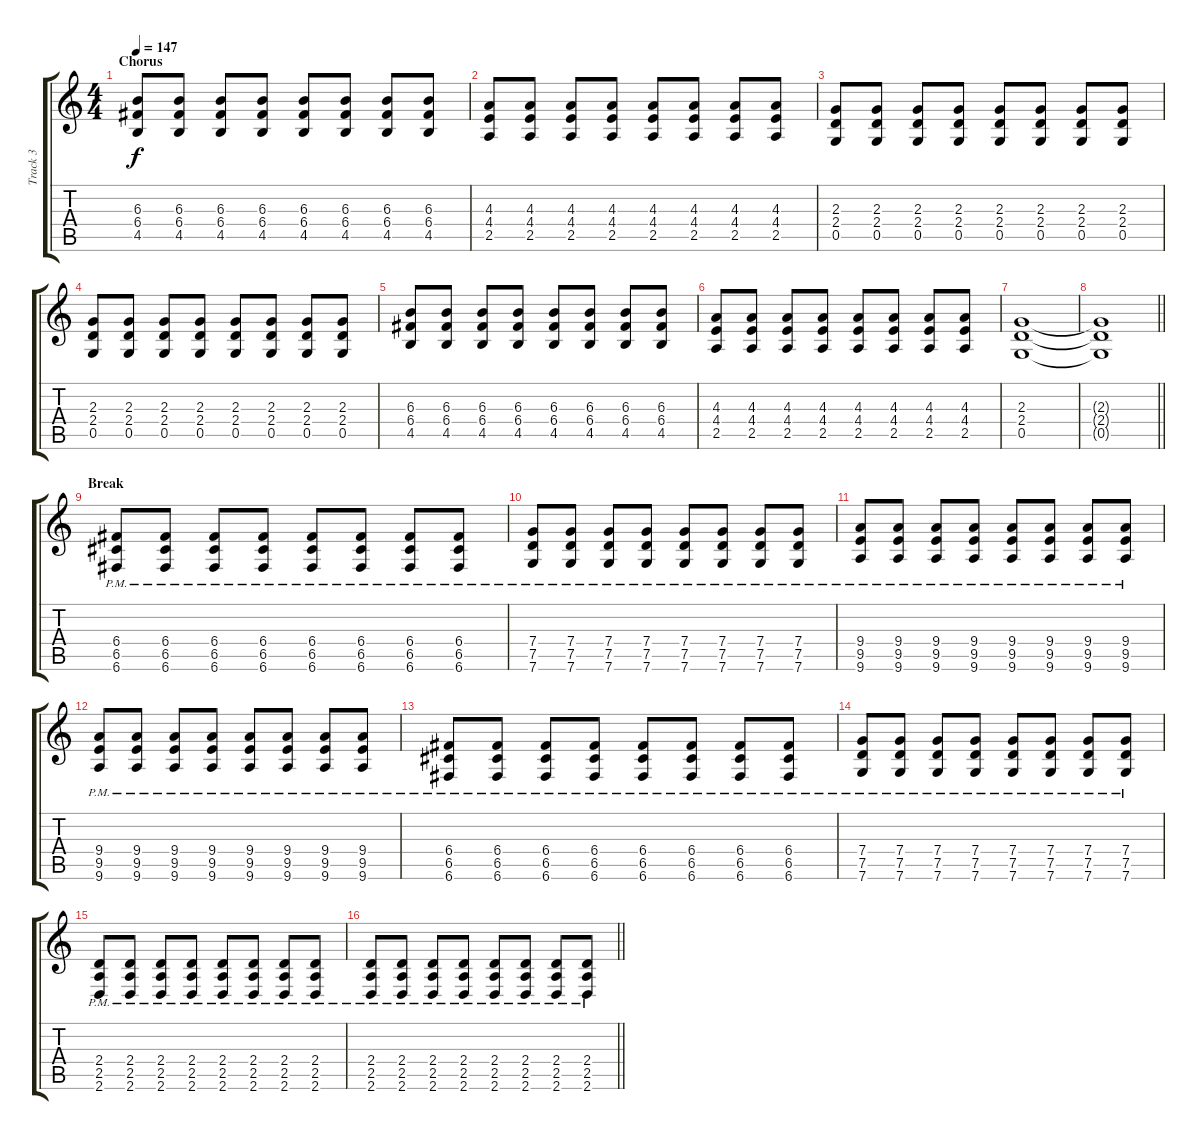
\track ("Track 3" "Track 3") {instrument distortionguitar}
\staff {score tabs}
\tuning (D4 A3 F3 C3 G2 C2) {hide}
\ts (4 4)
\section ("" "Chorus")
\tempo 147
\clef g2
\ks c
(6.3 6.4 4.5).8{dy f} (6.3 6.4 4.5).8 (6.3 6.4 4.5).8 (6.3 6.4 4.5).8 (6.3 6.4 4.5).8 (6.3 6.4 4.5).8 (6.3 6.4 4.5).8 (6.3 6.4 4.5).8 |
(4.3 4.4 2.5).8 (4.3 4.4 2.5).8 (4.3 4.4 2.5).8 (4.3 4.4 2.5).8 (4.3 4.4 2.5).8 (4.3 4.4 2.5).8 (4.3 4.4 2.5).8 (4.3 4.4 2.5).8 |
(2.3 2.4 0.5).8 (2.3 2.4 0.5).8 (2.3 2.4 0.5).8 (2.3 2.4 0.5).8 (2.3 2.4 0.5).8 (2.3 2.4 0.5).8 (2.3 2.4 0.5).8 (2.3 2.4 0.5).8 |
(2.3 2.4 0.5).8 (2.3 2.4 0.5).8 (2.3 2.4 0.5).8 (2.3 2.4 0.5).8 (2.3 2.4 0.5).8 (2.3 2.4 0.5).8 (2.3 2.4 0.5).8 (2.3 2.4 0.5).8 |
(6.3 6.4 4.5).8 (6.3 6.4 4.5).8 (6.3 6.4 4.5).8 (6.3 6.4 4.5).8 (6.3 6.4 4.5).8 (6.3 6.4 4.5).8 (6.3 6.4 4.5).8 (6.3 6.4 4.5).8 |
(4.3 4.4 2.5).8 (4.3 4.4 2.5).8 (4.3 4.4 2.5).8 (4.3 4.4 2.5).8 (4.3 4.4 2.5).8 (4.3 4.4 2.5).8 (4.3 4.4 2.5).8 (4.3 4.4 2.5).8 |
(2.3 2.4 0.5).1 |
\barLineRight lightlight
(2.3{t} 2.4{t} 0.5{t}).1 |
\section ("" "Break")
(6.4{pm} 6.5{pm} 6.6{pm}).8 (6.4{pm} 6.5{pm} 6.6{pm}).8 (6.4{pm} 6.5{pm} 6.6{pm}).8 (6.4{pm} 6.5{pm} 6.6{pm}).8 (6.4{pm} 6.5{pm} 6.6{pm}).8 (6.4{pm} 6.5{pm} 6.6{pm}).8 (6.4{pm} 6.5{pm} 6.6{pm}).8 (6.4{pm} 6.5{pm} 6.6{pm}).8 |
(7.4{pm} 7.5{pm} 7.6{pm}).8 (7.4{pm} 7.5{pm} 7.6{pm}).8 (7.4{pm} 7.5{pm} 7.6{pm}).8 (7.4{pm} 7.5{pm} 7.6{pm}).8 (7.4{pm} 7.5{pm} 7.6{pm}).8 (7.4{pm} 7.5{pm} 7.6{pm}).8 (7.4{pm} 7.5{pm} 7.6{pm}).8 (7.4{pm} 7.5{pm} 7.6{pm}).8 |
(9.4{pm} 9.5{pm} 9.6{pm}).8 (9.4{pm} 9.5{pm} 9.6{pm}).8 (9.4{pm} 9.5{pm} 9.6{pm}).8 (9.4{pm} 9.5{pm} 9.6{pm}).8 (9.4{pm} 9.5{pm} 9.6{pm}).8 (9.4{pm} 9.5{pm} 9.6{pm}).8 (9.4{pm} 9.5{pm} 9.6{pm}).8 (9.4{pm} 9.5{pm} 9.6{pm}).8 |
(9.4{pm} 9.5{pm} 9.6{pm}).8 (9.4{pm} 9.5{pm} 9.6{pm}).8 (9.4{pm} 9.5{pm} 9.6{pm}).8 (9.4{pm} 9.5{pm} 9.6{pm}).8 (9.4{pm} 9.5{pm} 9.6{pm}).8 (9.4{pm} 9.5{pm} 9.6{pm}).8 (9.4{pm} 9.5{pm} 9.6{pm}).8 (9.4{pm} 9.5{pm} 9.6{pm}).8 |
(6.4{pm} 6.5{pm} 6.6{pm}).8 (6.4{pm} 6.5{pm} 6.6{pm}).8 (6.4{pm} 6.5{pm} 6.6{pm}).8 (6.4{pm} 6.5{pm} 6.6{pm}).8 (6.4{pm} 6.5{pm} 6.6{pm}).8 (6.4{pm} 6.5{pm} 6.6{pm}).8 (6.4{pm} 6.5{pm} 6.6{pm}).8 (6.4{pm} 6.5{pm} 6.6{pm}).8 |
(7.4{pm} 7.5{pm} 7.6{pm}).8 (7.4{pm} 7.5{pm} 7.6{pm}).8 (7.4{pm} 7.5{pm} 7.6{pm}).8 (7.4{pm} 7.5{pm} 7.6{pm}).8 (7.4{pm} 7.5{pm} 7.6{pm}).8 (7.4{pm} 7.5{pm} 7.6{pm}).8 (7.4{pm} 7.5{pm} 7.6{pm}).8 (7.4{pm} 7.5{pm} 7.6{pm}).8 |
(2.4{pm} 2.5{pm} 2.6{pm}).8 (2.4{pm} 2.5{pm} 2.6{pm}).8 (2.4{pm} 2.5{pm} 2.6{pm}).8 (2.4{pm} 2.5{pm} 2.6{pm}).8 (2.4{pm} 2.5{pm} 2.6{pm}).8 (2.4{pm} 2.5{pm} 2.6{pm}).8 (2.4{pm} 2.5{pm} 2.6{pm}).8 (2.4{pm} 2.5{pm} 2.6{pm}).8 |
\barLineRight lightlight
(2.4{pm} 2.5{pm} 2.6{pm}).8 (2.4{pm} 2.5{pm} 2.6{pm}).8 (2.4{pm} 2.5{pm} 2.6{pm}).8 (2.4{pm} 2.5{pm} 2.6{pm}).8 (2.4{pm} 2.5{pm} 2.6{pm}).8 (2.4{pm} 2.5{pm} 2.6{pm}).8 (2.4{pm} 2.5{pm} 2.6{pm}).8 (2.4{pm} 2.5{pm} 2.6{pm}).8
